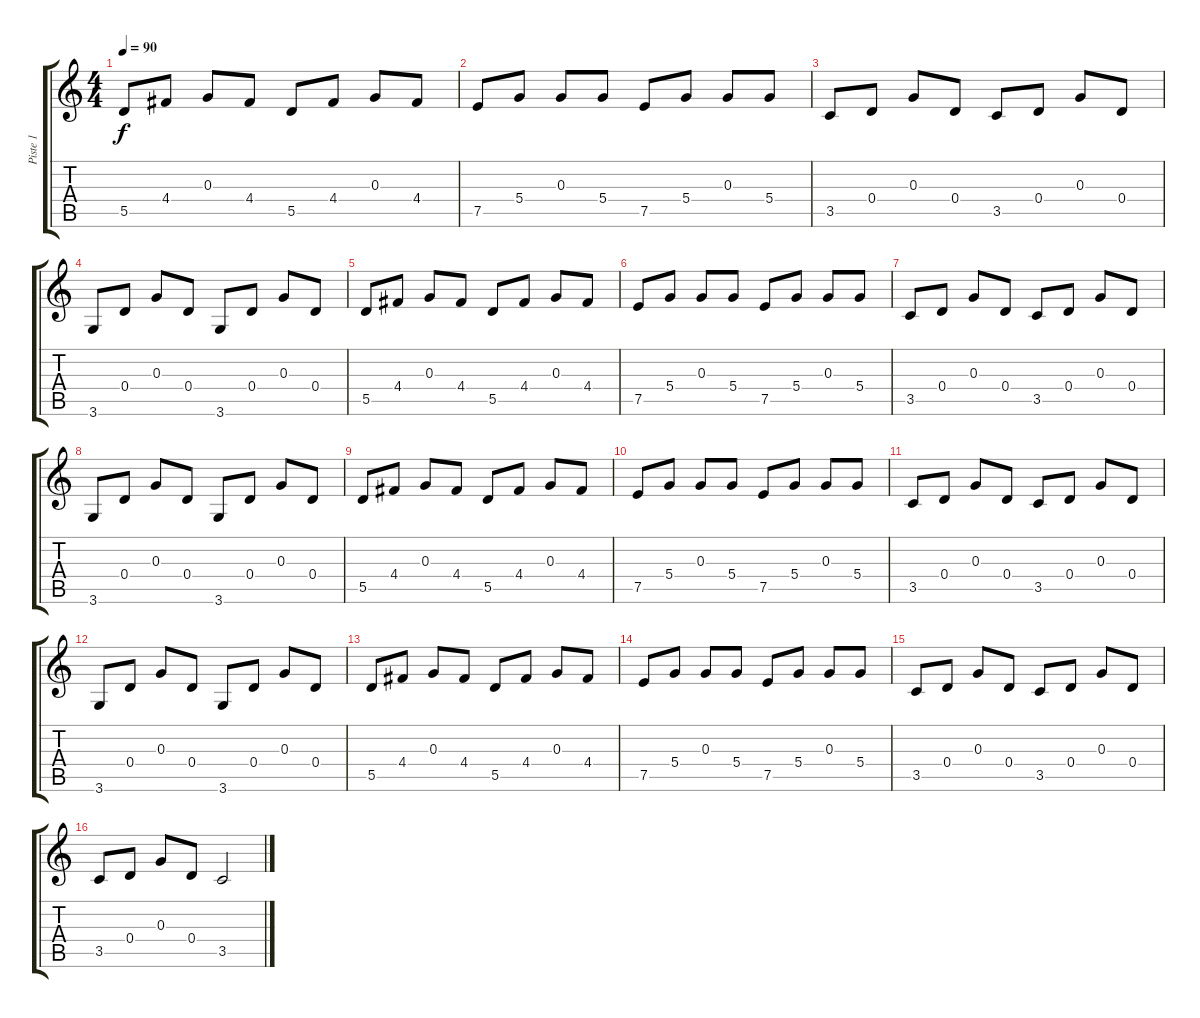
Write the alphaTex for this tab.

\track ("Piste 1" "Piste 1") {instrument acousticguitarsteel}
\staff {score tabs}
\tuning (E4 B3 G3 D3 A2 E2) {hide}
\ts (4 4)
\tempo 90
\clef g2
\ks c
5.5.8{dy f} 4.4.8 0.3.8 4.4.8 5.5.8 4.4.8 0.3.8 4.4.8 |
7.5.8 5.4.8 0.3.8 5.4.8 7.5.8 5.4.8 0.3.8 5.4.8 |
3.5.8 0.4.8 0.3.8 0.4.8 3.5.8 0.4.8 0.3.8 0.4.8 |
3.6.8 0.4.8 0.3.8 0.4.8 3.6.8 0.4.8 0.3.8 0.4.8 |
5.5.8 4.4.8 0.3.8 4.4.8 5.5.8 4.4.8 0.3.8 4.4.8 |
7.5.8 5.4.8 0.3.8 5.4.8 7.5.8 5.4.8 0.3.8 5.4.8 |
3.5.8 0.4.8 0.3.8 0.4.8 3.5.8 0.4.8 0.3.8 0.4.8 |
3.6.8 0.4.8 0.3.8 0.4.8 3.6.8 0.4.8 0.3.8 0.4.8 |
5.5.8 4.4.8 0.3.8 4.4.8 5.5.8 4.4.8 0.3.8 4.4.8 |
7.5.8 5.4.8 0.3.8 5.4.8 7.5.8 5.4.8 0.3.8 5.4.8 |
3.5.8 0.4.8 0.3.8 0.4.8 3.5.8 0.4.8 0.3.8 0.4.8 |
3.6.8 0.4.8 0.3.8 0.4.8 3.6.8 0.4.8 0.3.8 0.4.8 |
5.5.8 4.4.8 0.3.8 4.4.8 5.5.8 4.4.8 0.3.8 4.4.8 |
7.5.8 5.4.8 0.3.8 5.4.8 7.5.8 5.4.8 0.3.8 5.4.8 |
3.5.8 0.4.8 0.3.8 0.4.8 3.5.8 0.4.8 0.3.8 0.4.8 |
3.5.8 0.4.8 0.3.8 0.4.8 3.5.2
